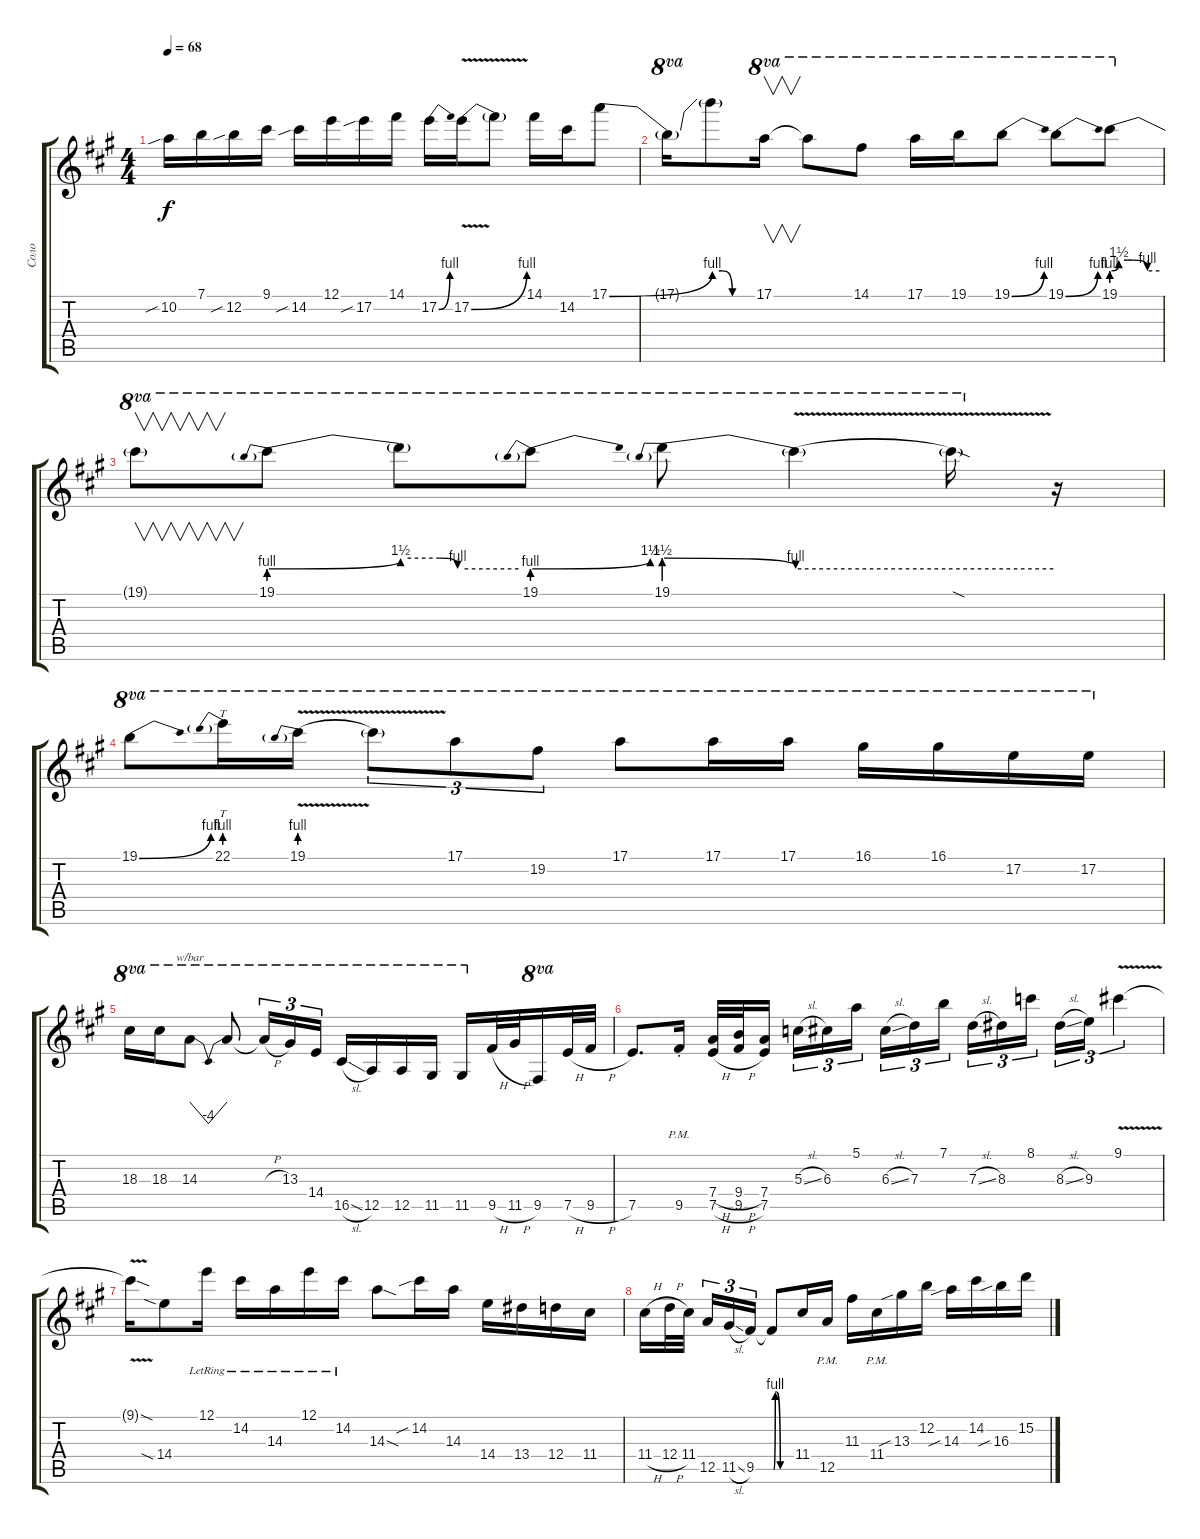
\track ("Соло" "Соло") {instrument acousticguitarsteel}
\staff {score tabs}
\tuning (E4 B3 G3 D3 A2 E2) {hide}
\ts (4 4)
\tempo 68
\clef g2
\ks a
10.2{sib}.16{dy f} 7.1.16 12.2{sib}.16 9.1.16 14.2{sib}.16 12.1.16 17.2{sib}.16 14.1.16 17.2{be (bend 0 0 60 4)}.16 17.2{be (bend 0 0 60 4) v}.16 17.2{t}.8 14.1.16 14.2.16 17.1{be (bend 0 0 60 4)}.8 |
17.1{t}.16{ot 8va} 17.1{be (custom 0 4 15 4 30 0 60 0) t}.8 17.1.16{v ot 8va} 17.1{t}.8{ot 8va} 14.1.8{ot 8va} 17.1.16{ot 8va} 19.1.16{ot 8va} 19.1{be (bend 0 0 60 4)}.8{ot 8va} 19.1{be (bend 0 0 60 4)}.8{ot 8va} 19.1{be (custom 0 4 9 6 20 6 26 6 45 4 60 4)}.8{ot 8va} |
19.1{t}.8{v ot 8va} 19.1{be (prebendbend 0 4 60 6)}.8{ot 8va} 19.1{be (custom 0 6 20 6 29 4 60 4) t}.8{ot 8va} 19.1{be (prebendbend 0 4 60 6)}.8{ot 8va} 19.1{be (prebendrelease 0 6 60 4)}.8{ot 8va} 19.1{be (hold 0 4 60 4) v t}.4{ot 8va} 19.1{sod t}.16{ot 8va} r.16 |
19.1{be (bend 0 0 60 4)}.8{ot 8va} 22.1{be (prebend 0 4 60 4)}.16{tt ot 8va} 19.1{be (prebend 0 4 60 4) v}.16{ot 8va} 19.1{t}.8{tu (3 2) ot 8va} 17.1.8{tu (3 2) ot 8va} 19.2.8{tu (3 2) ot 8va} 17.1.8{ot 8va} 17.1.16{ot 8va} 17.1.16{ot 8va} 16.1.16{ot 8va} 16.1.16{ot 8va} 17.2.16{ot 8va} 17.2.16{ot 8va} |
18.3.16{ot 8va} 18.3.16{ot 8va} 14.3.8{tbe (dip default 0 0 30 -16 60 0) ot 8va} 14.3{t}.8{ot 8va} 14.3{h t}.16{tu (3 2) ot 8va} 13.3.16{tu (3 2) ot 8va} 14.4.16{tu (3 2) ot 8va} 16.5{sl}.16{ot 8va} 12.5.16{ot 8va} 12.5.16{ot 8va} 11.5.16{ot 8va} 11.5.16{ot 8va} 9.5{h}.32 11.5{h}.32 9.5.16{ot 8va} 7.5{h}.32 9.5{h}.32 |
7.5.8{d} 9.5{pm st}.16 (7.4{h} 7.5{h}).32 (9.4{h} 9.5{h}).32 (7.4 7.5).16{beam splitsecondary} 5.3{sl}.16{tu (3 2)} 6.3.16{tu (3 2)} 5.1.16{tu (3 2)} 6.3{sl}.16{tu (3 2)} 7.3.16{tu (3 2)} 7.1.16{tu (3 2) beam splitsecondary} 7.3{sl}.16{tu (3 2)} 8.3.16{tu (3 2)} 8.1.16{tu (3 2)} 8.3{sl}.16{tu (3 2)} 9.3.16{tu (3 2)} 9.1{v}.4{tu (3 2)} |
9.1{sod t}.16 14.4{sia}.8 12.1{lr}.16 14.2{lr}.16 14.3{lr}.16 12.1{lr}.16 14.2{lr}.16 14.3{sod}.8 14.2{sib}.16 14.3.16 14.4.16 13.4.16 12.4.16 11.4.16 |
11.4{h}.16 12.4{h}.32 11.4.32{beam splitsecondary} 12.5.16{tu (3 2)} 11.5{sl}.16{tu (3 2)} 9.5.16{tu (3 2)} 9.5{be (custom 0 0 6 4 10 4 23 0 29 0 40 0 60 0) t}.8 11.4.16 12.5{pm}.16 11.3.16 11.4{pm}.16 13.3{sib}.16 12.2.16 14.3{sib}.16 14.2.16 16.3{sib}.16 15.2.16
